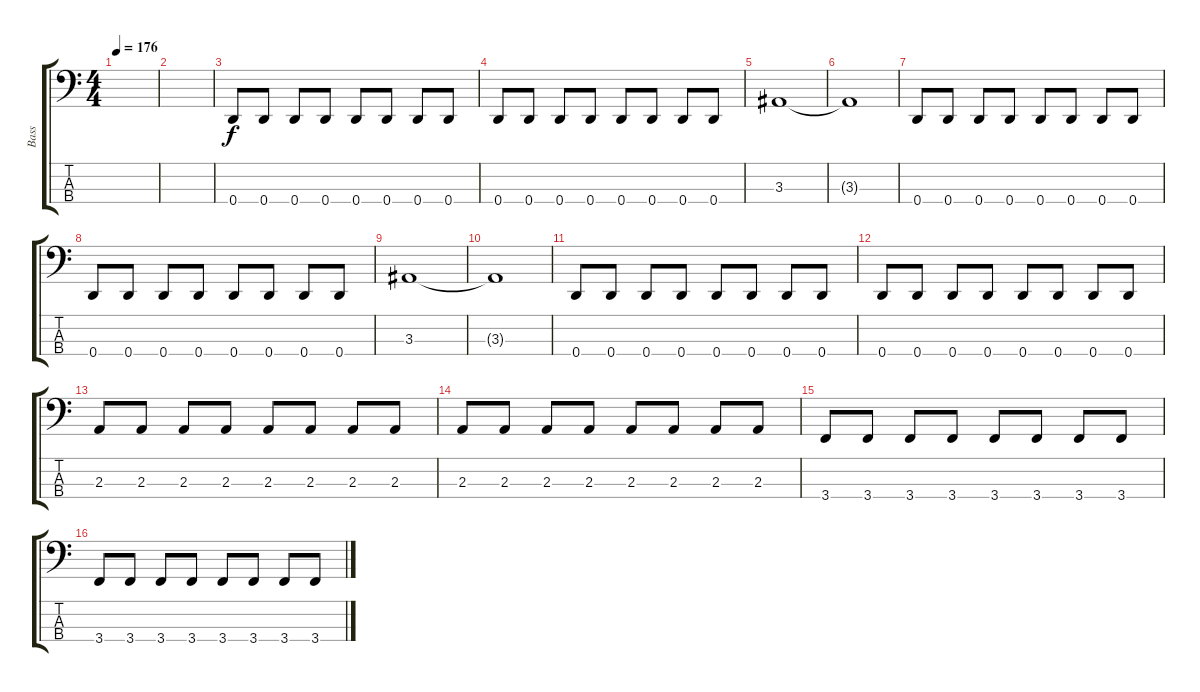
\track ("Bass" "Bass") {instrument electricbasspick}
\staff {score tabs}
\tuning (F2 C2 G1 D1) {hide}
\ts (4 4)
\tempo 176
\clef f4
\ks c
|
|
0.4.8 0.4.8 0.4.8 0.4.8 0.4.8 0.4.8 0.4.8 0.4.8 |
0.4.8 0.4.8 0.4.8 0.4.8 0.4.8 0.4.8 0.4.8 0.4.8 |
3.3.1 |
3.3{t}.1 |
0.4.8 0.4.8 0.4.8 0.4.8 0.4.8 0.4.8 0.4.8 0.4.8 |
0.4.8 0.4.8 0.4.8 0.4.8 0.4.8 0.4.8 0.4.8 0.4.8 |
3.3.1 |
3.3{t}.1 |
0.4.8 0.4.8 0.4.8 0.4.8 0.4.8 0.4.8 0.4.8 0.4.8 |
0.4.8 0.4.8 0.4.8 0.4.8 0.4.8 0.4.8 0.4.8 0.4.8 |
2.3.8 2.3.8 2.3.8 2.3.8 2.3.8 2.3.8 2.3.8 2.3.8 |
2.3.8 2.3.8 2.3.8 2.3.8 2.3.8 2.3.8 2.3.8 2.3.8 |
3.4.8 3.4.8 3.4.8 3.4.8 3.4.8 3.4.8 3.4.8 3.4.8 |
3.4.8 3.4.8 3.4.8 3.4.8 3.4.8 3.4.8 3.4.8 3.4.8
